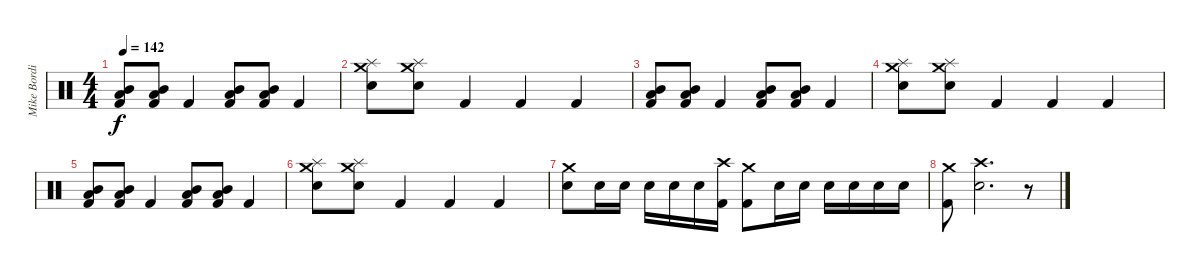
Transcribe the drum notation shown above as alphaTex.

\track ("Mike Bordin" "Mike Bordi") {instrument percussion}
\staff {score}
\articulation defaults
\ts (4 4)
\tempo 142
\clef neutral
\ks c
("Mid Tom (hit)" "Low Tom (hit)" "Kick (hit) 2").8{dy f} ("Mid Tom (hit)" "Low Tom (hit)" "Kick (hit) 2").8 "Kick (hit) 2".4 ("Mid Tom (hit)" "Low Tom (hit)" "Kick (hit) 2").8 ("Mid Tom (hit)" "Low Tom (hit)" "Kick (hit) 2").8 "Kick (hit) 2".4 |
("Crash medium (hit)" "Splash (hit)" "Snare (hit) 2").8 ("Crash medium (hit)" "Splash (hit)" "Snare (hit) 2").8 "Kick (hit) 2".4 "Kick (hit) 2".4 "Kick (hit) 2".4 |
("Mid Tom (hit)" "Low Tom (hit)" "Kick (hit) 2").8 ("Mid Tom (hit)" "Low Tom (hit)" "Kick (hit) 2").8 "Kick (hit) 2".4 ("Mid Tom (hit)" "Low Tom (hit)" "Kick (hit) 2").8 ("Mid Tom (hit)" "Low Tom (hit)" "Kick (hit) 2").8 "Kick (hit) 2".4 |
("Crash medium (hit)" "Splash (hit)" "Snare (hit) 2").8 ("Crash medium (hit)" "Splash (hit)" "Snare (hit) 2").8 "Kick (hit) 2".4 "Kick (hit) 2".4 "Kick (hit) 2".4 |
("Mid Tom (hit)" "Low Tom (hit)" "Kick (hit) 2").8 ("Mid Tom (hit)" "Low Tom (hit)" "Kick (hit) 2").8 "Kick (hit) 2".4 ("Mid Tom (hit)" "Low Tom (hit)" "Kick (hit) 2").8 ("Mid Tom (hit)" "Low Tom (hit)" "Kick (hit) 2").8 "Kick (hit) 2".4 |
("Crash medium (hit)" "Splash (hit)" "Snare (hit) 2").8 ("Crash medium (hit)" "Splash (hit)" "Snare (hit) 2").8 "Kick (hit) 2".4 "Kick (hit) 2".4 "Kick (hit) 2".4 |
("Crash medium (hit)" "Snare (hit) 2").8 "Snare (hit) 2".16 "Snare (hit) 2".16 "Snare (hit) 2".16 "Snare (hit) 2".16 "Snare (hit) 2".16 ("Crash high (hit)" "Kick (hit) 2").16 ("Crash medium (hit)" "Kick (hit) 2").8 "Snare (hit) 2".16 "Snare (hit) 2".16 "Snare (hit) 2".16 "Snare (hit) 2".16 "Snare (hit) 2".16 "Snare (hit) 2".16 |
("Crash medium (hit)" "Kick (hit) 2").8 ("Crash high (hit)" "Snare (hit) 2").2{d} r.8
